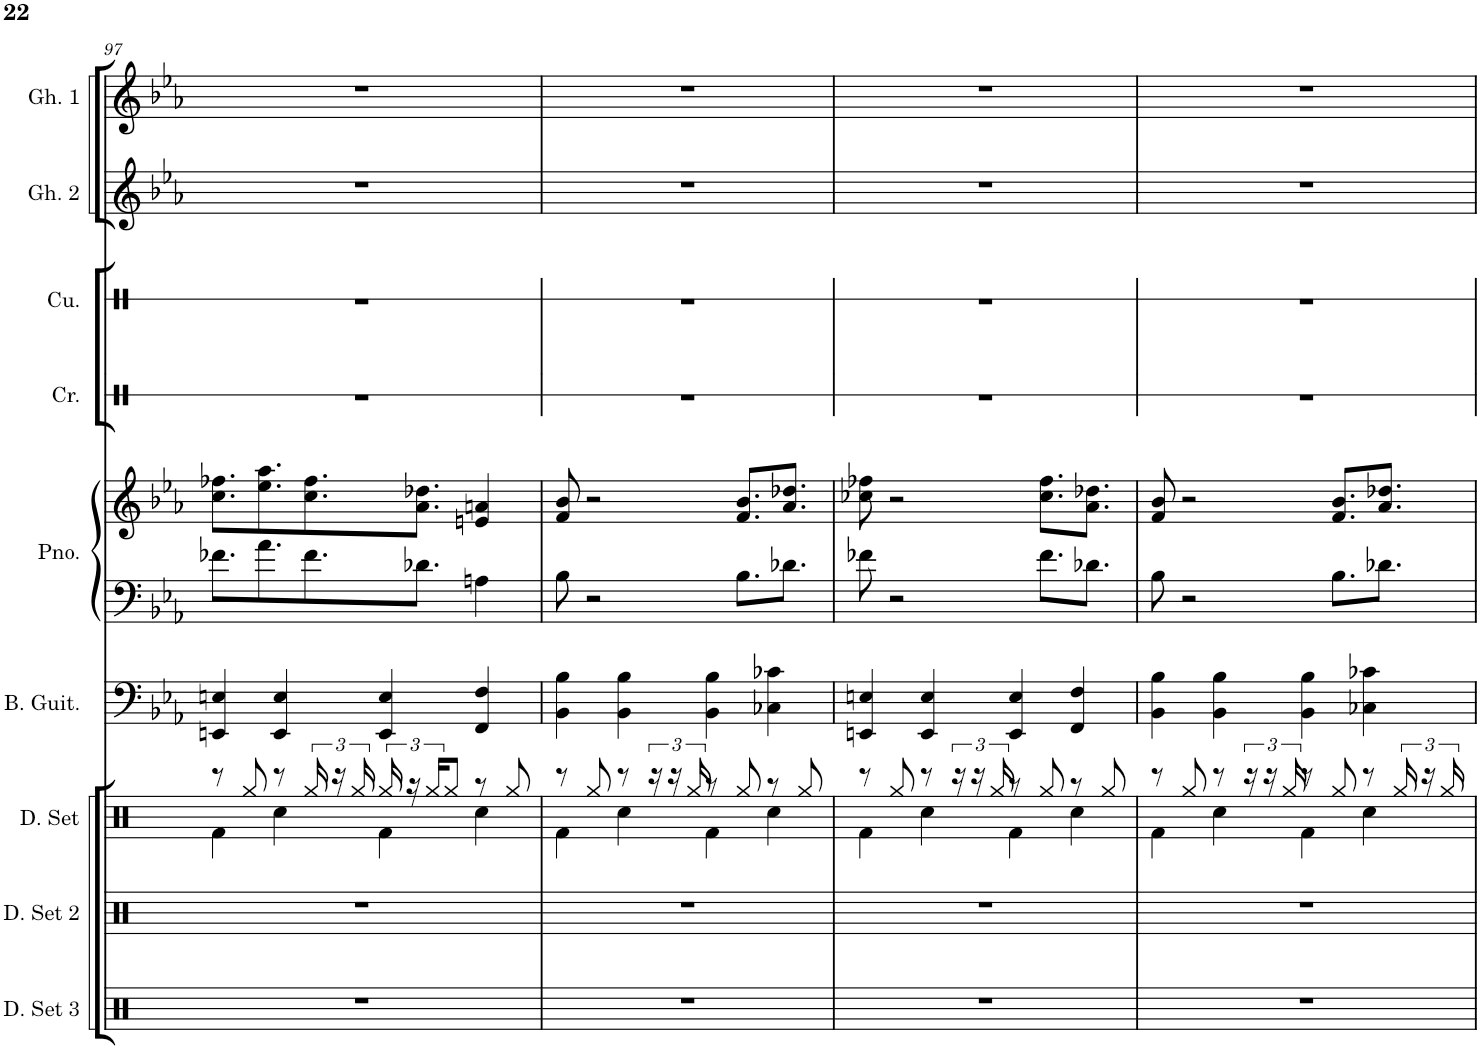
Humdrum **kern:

**kern	**kern	**kern	**kern	**kern	**kern	**kern	**kern	**kern	**kern
*part9	*part8	*part7	*part6	*part5	*part5	*part4	*part3	*part2	*part1
*staff10	*staff9	*staff8	*staff7	*staff6	*staff5	*staff4	*staff3	*staff2	*staff1
*I"Drumset 3	*I"Drumset 2	*I"Drumset	*I"Bass Guitar	*I"Piano	*	*I"Crow	*I"Cuica	*I"Ghost 2	*I"Ghost 1
*I'D. Set 3	*I'D. Set 2	*I'D. Set	*I'B. Guit.	*I'Pno.	*	*I'Cr.	*I'Cu.	*I'Gh. 2	*I'Gh. 1
!!LO:PB:g=z
*clefX	*clefX	*clefX	*clefF4	*clefF4	*clefG2	*clefX	*clefX	*clefG2	*clefG2
*	*	*	*Trd7c12	*	*	*	*	*	*
*k[]	*k[]	*k[]	*k[b-e-a-]	*k[b-e-a-]	*k[b-e-a-]	*k[]	*k[]	*k[b-e-a-]	*k[b-e-a-]
*M4/4	*M4/4	*M4/4	*M4/4	*M4/4	*M4/4	*M4/4	*M4/4	*M4/4	*M4/4
=97	=97	=97	=97	=97	=97	=97	=97	=97	=97
*	*	*^	*	*	*	*	*	*	*
1r	1r	8r	4Rf\	4EEn/ 4En/	8.f-X\L	8.cc\ 8.ff-X\L	1r	1r	1r	1r
.	.	8Rgg/	.	.	.	.	.	.	.	.
.	.	.	.	.	8.a-\	8.ee-\ 8.aa-\	.	.	.	.
.	.	8r	4Rcc\	4EE/ 4E/	.	.	.	.	.	.
.	.	24Rgg/	.	.	8.f-\	8.cc\ 8.ff-\	.	.	.	.
.	.	24r	.	.	.	.	.	.	.	.
.	.	24Rgg/	.	.	.	.	.	.	.	.
.	.	24Rgg/	4Rf\	4EE/ 4E/	.	.	.	.	.	.
.	.	24r	.	.	.	.	.	.	.	.
.	.	.	.	.	8.d-X\J	8.a-\ 8.dd-X\J	.	.	.	.
.	.	24Rgg/KL	.	.	.	.	.	.	.	.
.	.	8Rgg/J	.	.	.	.	.	.	.	.
.	.	8r	4Rcc\	4FF/ 4F/	4An\	4en/ 4an/	.	.	.	.
.	.	8Rgg/	.	.	.	.	.	.	.	.
=98	=98	=98	=98	=98	=98	=98	=98	=98	=98	=98
1r	1r	8r	4Rf\	4BB-\ 4B-\	8B-\	8f/ 8b-/	1r	1r	1r	1r
.	.	8Rgg/	.	.	2r	2r	.	.	.	.
.	.	8r	4Rcc\	4BB-\ 4B-\	.	.	.	.	.	.
.	.	24r	.	.	.	.	.	.	.	.
.	.	24r	.	.	.	.	.	.	.	.
.	.	24Rgg/	.	.	.	.	.	.	.	.
.	.	8r	4Rf\	4BB-\ 4B-\	.	.	.	.	.	.
.	.	8Rgg/	.	.	8.B-\L	8.f/ 8.b-/L	.	.	.	.
.	.	8r	4Rcc\	4C-X\ 4c-X\	.	.	.	.	.	.
.	.	.	.	.	8.d-X\J	8.a-/ 8.dd-X/J	.	.	.	.
.	.	8Rgg/	.	.	.	.	.	.	.	.
=99	=99	=99	=99	=99	=99	=99	=99	=99	=99	=99
1r	1r	8r	4Rf\	4EEn/ 4En/	8f-X\	8cc-X\ 8ff-X\	1r	1r	1r	1r
.	.	8Rgg/	.	.	2r	2r	.	.	.	.
.	.	8r	4Rcc\	4EE/ 4E/	.	.	.	.	.	.
.	.	24r	.	.	.	.	.	.	.	.
.	.	24r	.	.	.	.	.	.	.	.
.	.	24Rgg/	.	.	.	.	.	.	.	.
.	.	8r	4Rf\	4EE/ 4E/	.	.	.	.	.	.
.	.	8Rgg/	.	.	8.f-\L	8.cc-\ 8.ff-\L	.	.	.	.
.	.	8r	4Rcc\	4FF/ 4F/	.	.	.	.	.	.
.	.	.	.	.	8.d-X\J	8.a-\ 8.dd-X\J	.	.	.	.
.	.	8Rgg/	.	.	.	.	.	.	.	.
=100	=100	=100	=100	=100	=100	=100	=100	=100	=100	=100
1r	1r	8r	4Rf\	4BB-\ 4B-\	8B-\	8f/ 8b-/	1r	1r	1r	1r
.	.	8Rgg/	.	.	2r	2r	.	.	.	.
.	.	8r	4Rcc\	4BB-\ 4B-\	.	.	.	.	.	.
.	.	24r	.	.	.	.	.	.	.	.
.	.	24r	.	.	.	.	.	.	.	.
.	.	24Rgg/	.	.	.	.	.	.	.	.
.	.	8r	4Rf\	4BB-\ 4B-\	.	.	.	.	.	.
.	.	8Rgg/	.	.	8.B-\L	8.f/ 8.b-/L	.	.	.	.
.	.	8r	4Rcc\	4C-X\ 4c-X\	.	.	.	.	.	.
.	.	.	.	.	8.d-X\J	8.a-/ 8.dd-X/J	.	.	.	.
.	.	24Rgg/	.	.	.	.	.	.	.	.
.	.	24r	.	.	.	.	.	.	.	.
.	.	24Rgg/	.	.	.	.	.	.	.	.
*	*	*v	*v	*	*	*	*	*	*	*
=	=	=	=	=	=	=	=	=	=
*-	*-	*-	*-	*-	*-	*-	*-	*-	*-
